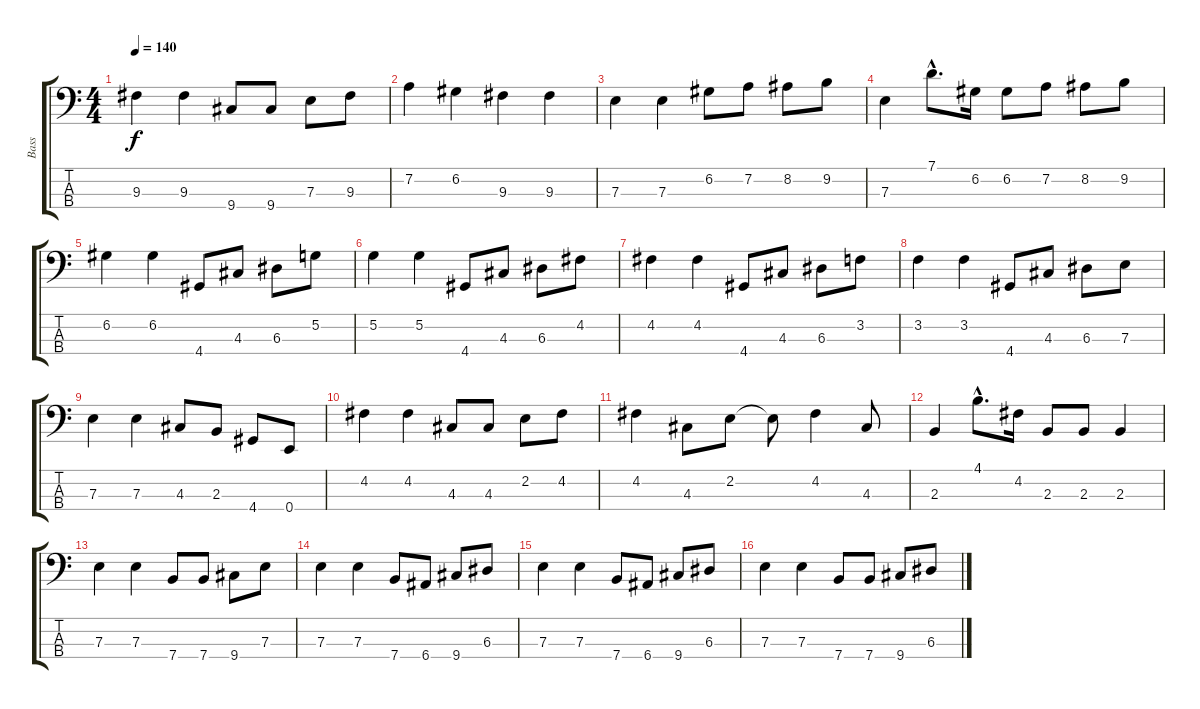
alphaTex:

\track ("Bass" "Bass") {instrument electricbassfinger}
\staff {score tabs}
\tuning (G2 D2 A1 E1) {hide}
\ts (4 4)
\tempo 140
\clef f4
\ks c
9.3.4{dy f} 9.3.4 9.4.8 9.4.8 7.3.8 9.3.8 |
7.2.4 6.2.4 9.3.4 9.3.4 |
7.3.4 7.3.4 6.2.8 7.2.8 8.2.8 9.2.8 |
7.3.4 7.1{hac}.8{d} 6.2.16 6.2.8 7.2.8 8.2.8 9.2.8 |
6.2.4 6.2.4 4.4.8 4.3.8 6.3.8 5.2.8 |
5.2.4 5.2.4 4.4.8 4.3.8 6.3.8 4.2.8 |
4.2.4 4.2.4 4.4.8 4.3.8 6.3.8 3.2.8 |
3.2.4 3.2.4 4.4.8 4.3.8 6.3.8 7.3.8 |
7.3.4 7.3.4 4.3.8 2.3.8 4.4.8 0.4.8 |
4.2.4 4.2.4 4.3.8 4.3.8 2.2.8 4.2.8 |
4.2.4 4.3.8 2.2.8 2.2{t}.8 4.2.4 4.3.8 |
2.3.4 4.1{hac}.8{d} 4.2.16 2.3.8 2.3.8 2.3.4 |
7.3.4 7.3.4 7.4.8 7.4.8 9.4.8 7.3.8 |
7.3.4 7.3.4 7.4.8 6.4.8 9.4.8 6.3.8 |
7.3.4 7.3.4 7.4.8 6.4.8 9.4.8 6.3.8 |
7.3.4 7.3.4 7.4.8 7.4.8 9.4.8 6.3.8
